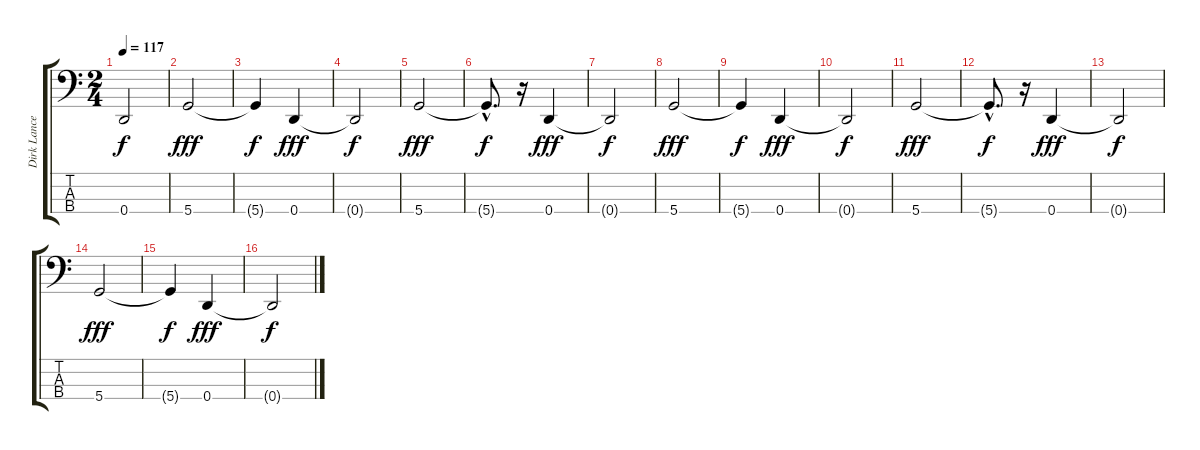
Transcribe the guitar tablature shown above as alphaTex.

\track ("Dirk Lance-bass" "Dirk Lance") {instrument electricbassfinger}
\staff {score tabs}
\tuning (G2 D2 A1 D1) {hide}
\ts (2 4)
\tempo 117
\clef f4
\ks c
0.4{t}.2{dy f} |
5.4.2{dy fff} |
5.4{t}.4{dy f} 0.4.4{dy fff} |
0.4{t}.2{dy f} |
5.4.2{dy fff} |
5.4{hac t}.8{d dy f} r.16 0.4.4{dy fff} |
0.4{t}.2{dy f} |
5.4.2{dy fff} |
5.4{t}.4{dy f} 0.4.4{dy fff} |
0.4{t}.2{dy f} |
5.4.2{dy fff} |
5.4{hac t}.8{d dy f} r.16 0.4.4{dy fff} |
0.4{t}.2{dy f} |
5.4.2{dy fff} |
5.4{t}.4{dy f} 0.4.4{dy fff} |
0.4{t}.2{dy f}
